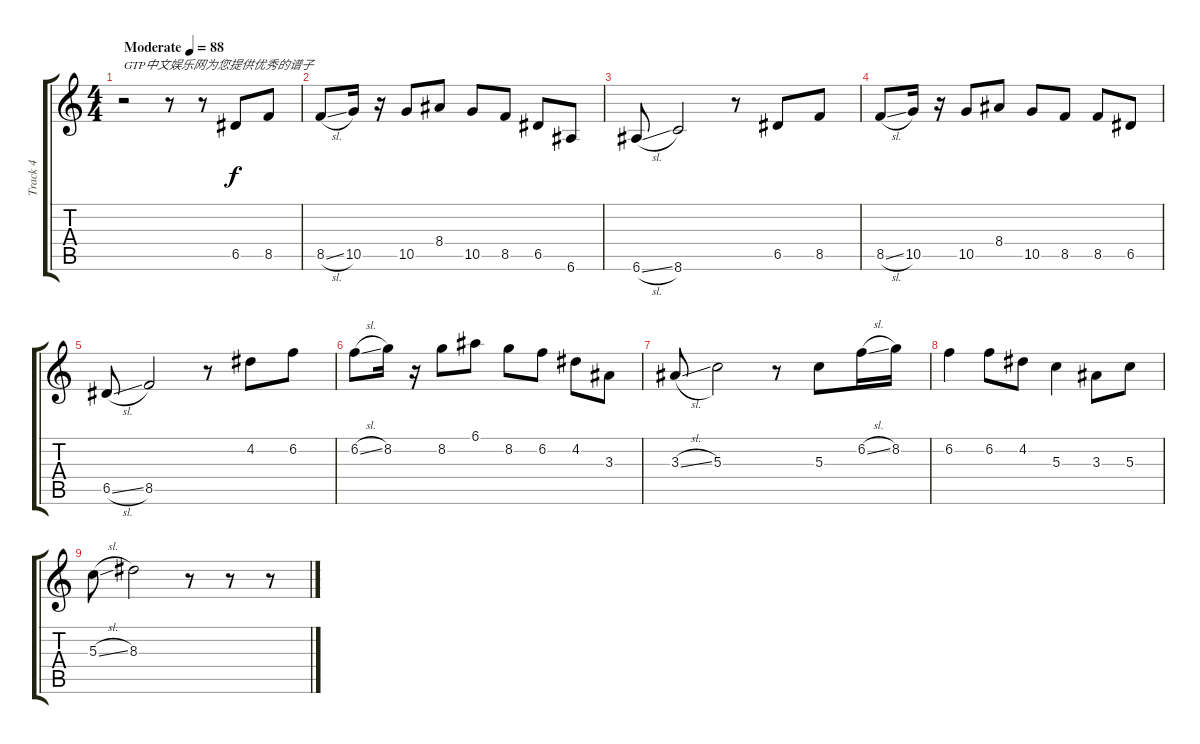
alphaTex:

\track ("Track 4" "Track 4") {instrument distortionguitar}
\staff {score tabs}
\tuning (E4 B3 G3 D3 A2 E2) {hide}
\ts (4 4)
\tempo (88 "Moderate")
\clef g2
\ks c
r.2{txt "GTP中文娱乐网为您提供优秀的谱子" dy f instrument distortionguitar} r.8 r.8 6.5.8 8.5.8 |
8.5{sl}.8 10.5.16 r.16 10.5.8 8.4.8 10.5.8 8.5.8 6.5.8 6.6.8 |
6.6{sl}.8 8.6.2 r.8 6.5.8 8.5.8 |
8.5{sl}.8 10.5.16 r.16 10.5.8 8.4.8 10.5.8 8.5.8 8.5.8 6.5.8 |
6.5{sl}.8 8.5.2 r.8 4.2.8 6.2.8 |
6.2{sl}.8 8.2.16 r.16 8.2.8 6.1.8 8.2.8 6.2.8 4.2.8 3.3.8 |
3.3{sl}.8 5.3.2 r.8 5.3.8 6.2{sl}.16 8.2.16 |
6.2.4 6.2.8 4.2.8 5.3.4 3.3.8 5.3.8 |
5.3{sl}.8 8.3.2 r.8 r.8 r.8
